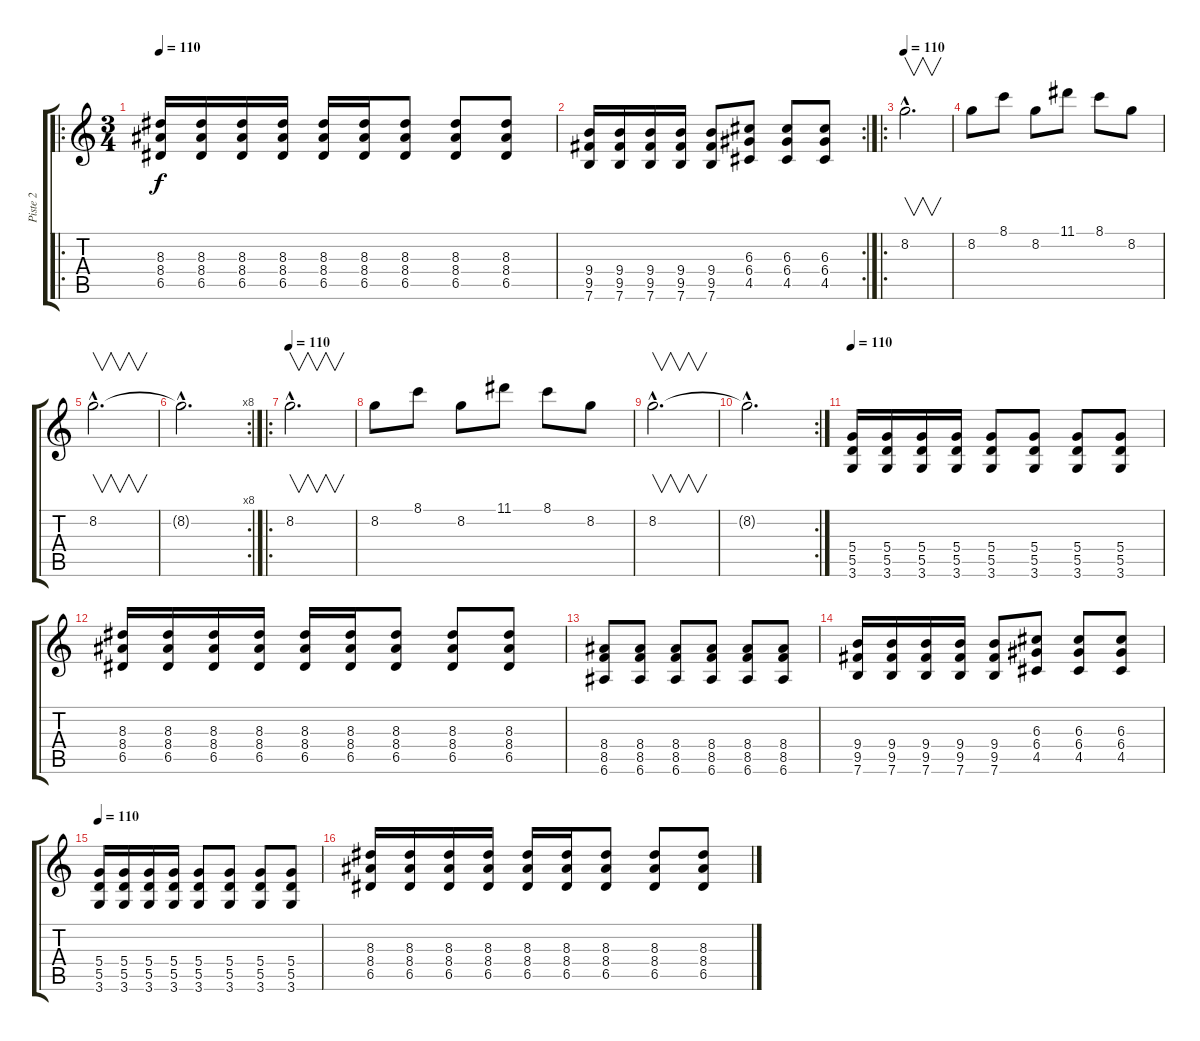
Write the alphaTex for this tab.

\track ("Piste 2" "Piste 2") {instrument distortionguitar}
\staff {score tabs}
\tuning (E4 B3 G3 D3 A2 E2) {hide}
\ro
\ts (3 4)
\tempo 110
\clef g2
\ks c
(8.3 8.4 6.5).16{dy f} (8.3 8.4 6.5).16 (8.3 8.4 6.5).16 (8.3 8.4 6.5).16 (8.3 8.4 6.5).16 (8.3 8.4 6.5).16 (8.3 8.4 6.5).8 (8.3 8.4 6.5).8 (8.3 8.4 6.5).8 |
\rc 2
(9.4 9.5 7.6).16 (9.4 9.5 7.6).16 (9.4 9.5 7.6).16 (9.4 9.5 7.6).16 (9.4 9.5 7.6).8 (6.3 6.4 4.5).8 (6.3 6.4 4.5).8 (6.3 6.4 4.5).8 |
\ro
\tempo 110
8.2{hac}.2{v d} |
8.2.8 8.1.8 8.2.8 11.1.8 8.1.8 8.2.8 |
8.2{hac}.2{v d} |
\rc 8
8.2{hac t}.2{d} |
\ro
\tempo 110
8.2{hac}.2{v d} |
8.2.8 8.1.8 8.2.8 11.1.8 8.1.8 8.2.8 |
8.2{hac}.2{v d} |
\rc 2
8.2{hac t}.2{d} |
\tempo 110
(5.4 5.5 3.6).16 (5.4 5.5 3.6).16 (5.4 5.5 3.6).16 (5.4 5.5 3.6).16 (5.4 5.5 3.6).8 (5.4 5.5 3.6).8 (5.4 5.5 3.6).8 (5.4 5.5 3.6).8 |
(8.3 8.4 6.5).16 (8.3 8.4 6.5).16 (8.3 8.4 6.5).16 (8.3 8.4 6.5).16 (8.3 8.4 6.5).16 (8.3 8.4 6.5).16 (8.3 8.4 6.5).8 (8.3 8.4 6.5).8 (8.3 8.4 6.5).8 |
(8.4 8.5 6.6).8 (8.4 8.5 6.6).8 (8.4 8.5 6.6).8 (8.4 8.5 6.6).8 (8.4 8.5 6.6).8 (8.4 8.5 6.6).8 |
(9.4 9.5 7.6).16 (9.4 9.5 7.6).16 (9.4 9.5 7.6).16 (9.4 9.5 7.6).16 (9.4 9.5 7.6).8 (6.3 6.4 4.5).8 (6.3 6.4 4.5).8 (6.3 6.4 4.5).8 |
\tempo 110
(5.4 5.5 3.6).16 (5.4 5.5 3.6).16 (5.4 5.5 3.6).16 (5.4 5.5 3.6).16 (5.4 5.5 3.6).8 (5.4 5.5 3.6).8 (5.4 5.5 3.6).8 (5.4 5.5 3.6).8 |
(8.3 8.4 6.5).16 (8.3 8.4 6.5).16 (8.3 8.4 6.5).16 (8.3 8.4 6.5).16 (8.3 8.4 6.5).16 (8.3 8.4 6.5).16 (8.3 8.4 6.5).8 (8.3 8.4 6.5).8 (8.3 8.4 6.5).8
